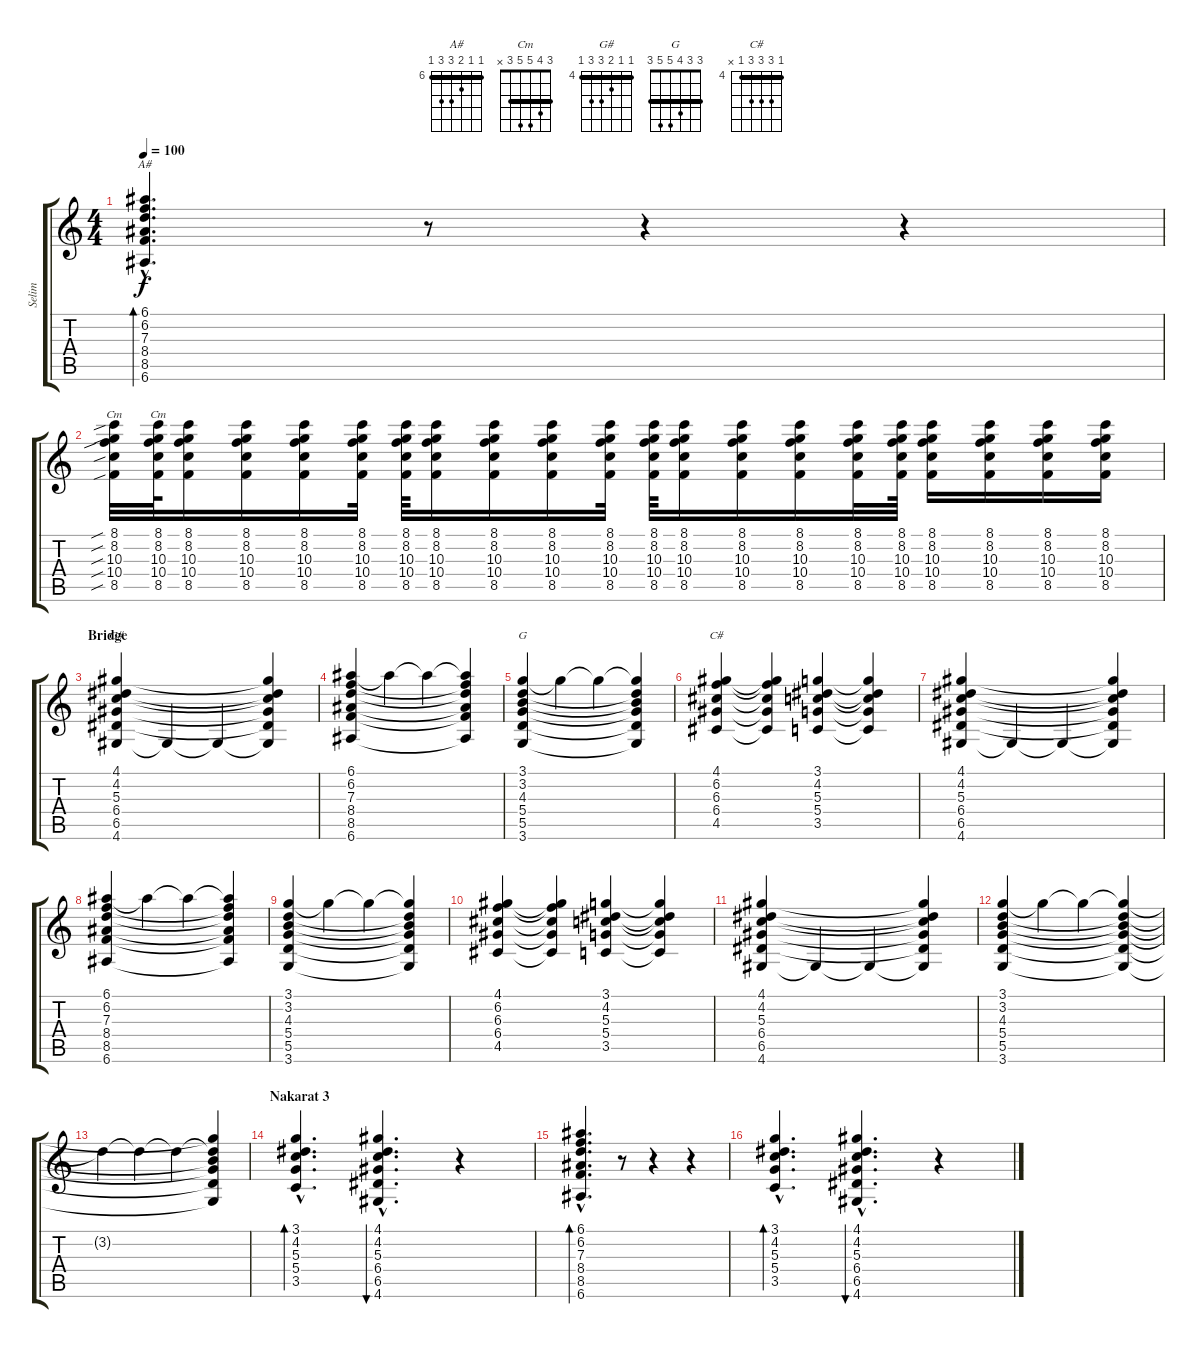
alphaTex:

\track ("Selim" "Selim") {instrument electricguitarclean}
\staff {score tabs}
\tuning (E4 B3 G3 D3 A2 E2) {hide}
\chord ("A#" 6 6 7 8 8 6) {firstfret 6 barre 6}
\chord ("Cm" 15 16 17 17 15 x) {firstfret 15 barre 15}
\chord ("Cm" 3 4 5 5 3 x) {barre 3}
\chord ("G#" 4 4 5 6 6 4) {firstfret 4 barre 4}
\chord ("G" 3 3 4 5 5 3) {barre 3}
\chord ("C#" 4 6 6 6 4 x) {firstfret 4 barre 4}
\ts (4 4)
\tempo 100
\clef g2
\ks c
(6.1{hac} 6.2{hac} 7.3{hac} 8.4{hac} 8.5{hac} 6.6{hac}).4{d bd 30 ch "A#" dy f} r.8 r.4{volume 7 instrument overdrivenguitar} r.4 |
(8.1{sib} 8.2{sib} 10.3{sib} 10.4{sib} 8.5{sib}).32{ch "Cm"} (8.1 8.2 10.3 10.4 8.5).64{ch "Cm"} (8.1 8.2 10.3 10.4 8.5).16 (8.1 8.2 10.3 10.4 8.5).16 (8.1 8.2 10.3 10.4 8.5).16 (8.1 8.2 10.3 10.4 8.5).32 (8.1 8.2 10.3 10.4 8.5).64 (8.1 8.2 10.3 10.4 8.5).16 (8.1 8.2 10.3 10.4 8.5).16 (8.1 8.2 10.3 10.4 8.5).16 (8.1 8.2 10.3 10.4 8.5).32 (8.1 8.2 10.3 10.4 8.5).64 (8.1 8.2 10.3 10.4 8.5).16 (8.1 8.2 10.3 10.4 8.5).16 (8.1 8.2 10.3 10.4 8.5).16 (8.1 8.2 10.3 10.4 8.5).32 (8.1 8.2 10.3 10.4 8.5).64 (8.1 8.2 10.3 10.4 8.5).16 (8.1 8.2 10.3 10.4 8.5).16 (8.1 8.2 10.3 10.4 8.5).16 (8.1 8.2 10.3 10.4 8.5).16 |
\section ("" "Bridge")
(4.1 4.2 5.3 6.4 6.5 4.6).4{ch "G#" volume 11} 4.6{t}.4 4.6{t}.4 (4.1{t} 4.2{t} 5.3{t} 6.4{t} 6.5{t} 4.6{t}).4 |
(6.1 6.2 7.3 8.4 8.5 6.6).4 6.1{t}.4 6.1{t}.4 (6.1{t} 6.2{t} 7.3{t} 8.4{t} 8.5{t} 6.6{t}).4 |
(3.1 3.2 4.3 5.4 5.5 3.6).4{ch "G"} 3.1{t}.4 3.1{t}.4 (3.1{t} 3.2{t} 4.3{t} 5.4{t} 5.5{t} 3.6{t}).4 |
(4.1 6.2 6.3 6.4 4.5).4{ch "C#"} (4.1{t} 6.2{t} 6.3{t} 6.4{t} 4.5{t}).4 (3.1 4.2 5.3 5.4 3.5).4 (3.1{t} 4.2{t} 5.3{t} 5.4{t} 3.5{t}).4 |
(4.1 4.2 5.3 6.4 6.5 4.6).4 4.6{t}.4 4.6{t}.4 (4.1{t} 4.2{t} 5.3{t} 6.4{t} 6.5{t} 4.6{t}).4 |
(6.1 6.2 7.3 8.4 8.5 6.6).4 6.1{t}.4 6.1{t}.4 (6.1{t} 6.2{t} 7.3{t} 8.4{t} 8.5{t} 6.6{t}).4 |
(3.1 3.2 4.3 5.4 5.5 3.6).4 3.1{t}.4 3.1{t}.4 (3.1{t} 3.2{t} 4.3{t} 5.4{t} 5.5{t} 3.6{t}).4 |
(4.1 6.2 6.3 6.4 4.5).4 (4.1{t} 6.2{t} 6.3{t} 6.4{t} 4.5{t}).4 (3.1 4.2 5.3 5.4 3.5).4 (3.1{t} 4.2{t} 5.3{t} 5.4{t} 3.5{t}).4 |
(4.1 4.2 5.3 6.4 6.5 4.6).4 4.6{t}.4 4.6{t}.4 (4.1{t} 4.2{t} 5.3{t} 6.4{t} 6.5{t} 4.6{t}).4 |
(3.1 3.2 4.3 5.4 5.5 3.6).4 3.1{t}.4 3.1{t}.4 (3.1{t} 3.2{t} 4.3{t} 5.4{t} 5.5{t} 3.6{t}).4 |
3.2{t}.4 3.2{t}.4 3.2{t}.4 (3.1{t} 3.2{t} 4.3{t} 5.4{t} 5.5{t} 3.6{t}).4 |
\section ("" "Nakarat 3")
(3.1{hac} 4.2{hac} 5.3{hac} 5.4{hac} 3.5{hac}).4{d bd 30 volume 13 instrument electricguitarclean} (4.1{hac} 4.2{hac} 5.3{hac} 6.4{hac} 6.5{hac} 4.6{hac}).4{d bu 30} r.4 |
(6.1{hac} 6.2{hac} 7.3{hac} 8.4{hac} 8.5{hac} 6.6{hac}).4{d bd 30} r.8 r.4 r.4 |
(3.1{hac} 4.2{hac} 5.3{hac} 5.4{hac} 3.5{hac}).4{d bd 30} (4.1{hac} 4.2{hac} 5.3{hac} 6.4{hac} 6.5{hac} 4.6{hac}).4{d bu 30} r.4
